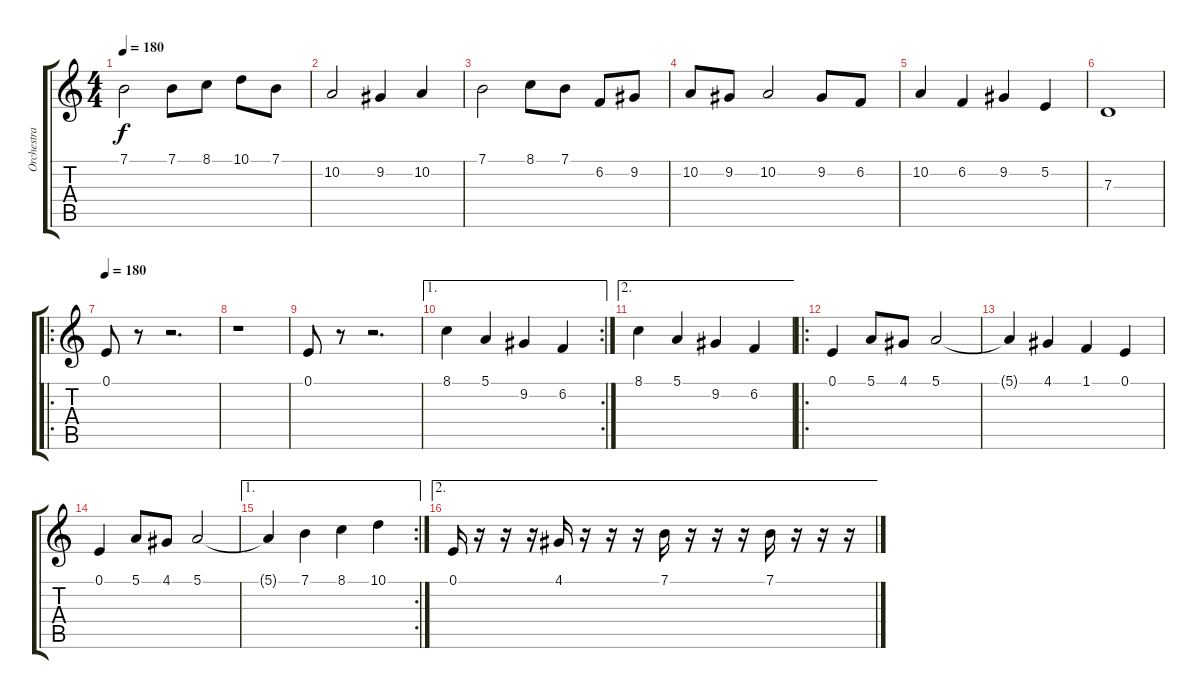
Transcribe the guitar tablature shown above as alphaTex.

\track ("Orchestra 3" "Orchestra ") {instrument brasssection}
\staff {score tabs}
\tuning (E4 B3 G3 D3 A2 E2) {hide}
\ts (4 4)
\tempo 180
\clef g2
\ks c
7.1.2{dy f} 7.1.8 8.1.8 10.1.8 7.1.8 |
10.2.2 9.2.4 10.2.4 |
7.1.2 8.1.8 7.1.8 6.2.8 9.2.8 |
10.2.8 9.2.8 10.2.2 9.2.8 6.2.8 |
10.2.4 6.2.4 9.2.4 5.2.4 |
7.3.1 |
\ro
\tempo 180
0.1.8 r.8 r.2{d} |
r.1 |
0.1.8 r.8 r.2{d} |
\ae 1
\rc 2
8.1.4 5.1.4 9.2.4 6.2.4 |
\ae 2
8.1.4 5.1.4 9.2.4 6.2.4 |
\ro
0.1.4 5.1.8 4.1.8 5.1.2 |
5.1{t}.4 4.1.4 1.1.4 0.1.4 |
0.1.4 5.1.8 4.1.8 5.1.2 |
\ae 1
\rc 2
5.1{t}.4 7.1.4 8.1.4 10.1.4 |
\ae 2
0.1.16 r.16 r.16 r.16 4.1.16 r.16 r.16 r.16 7.1.16 r.16 r.16 r.16 7.1.16 r.16 r.16 r.16
